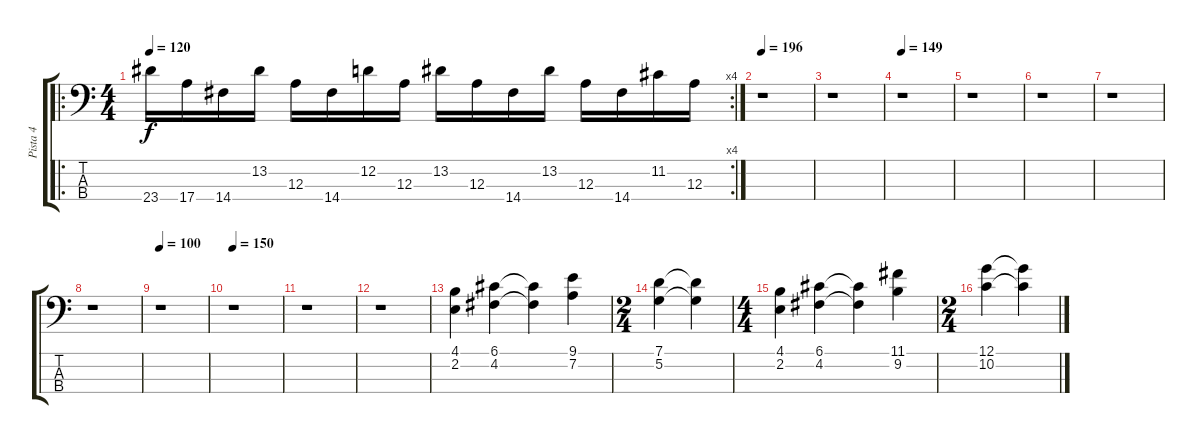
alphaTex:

\track ("Pista 4" "Pista 4") {instrument electricbassfinger}
\staff {score tabs}
\tuning (G2 D2 A1 E1) {hide}
\ro
\rc 4
\ts (4 4)
\tempo 120
\clef f4
\ks c
23.4.16{dy f} 17.4.16 14.4.16 13.2.16 12.3.16 14.4.16 12.2.16 12.3.16 13.2.16 12.3.16 14.4.16 13.2.16 12.3.16 14.4.16 11.2.16 12.3.16 |
\tempo 196
r.1 |
r.1 |
\tempo 149
r.1 |
r.1 |
r.1 |
r.1 |
r.1 |
\tempo 100
r.1 |
\tempo 150
r.1 |
r.1 |
r.1 |
(4.1 2.2).4 (6.1 4.2).4 (6.1{t} 4.2{t}).4 (9.1 7.2).4 |
\ts (2 4)
(7.1 5.2).4 (7.1{t} 5.2{t}).4 |
\ts (4 4)
(4.1 2.2).4 (6.1 4.2).4 (6.1{t} 4.2{t}).4 (11.1 9.2).4 |
\ts (2 4)
(12.1 10.2).4 (12.1{t} 10.2{t}).4
